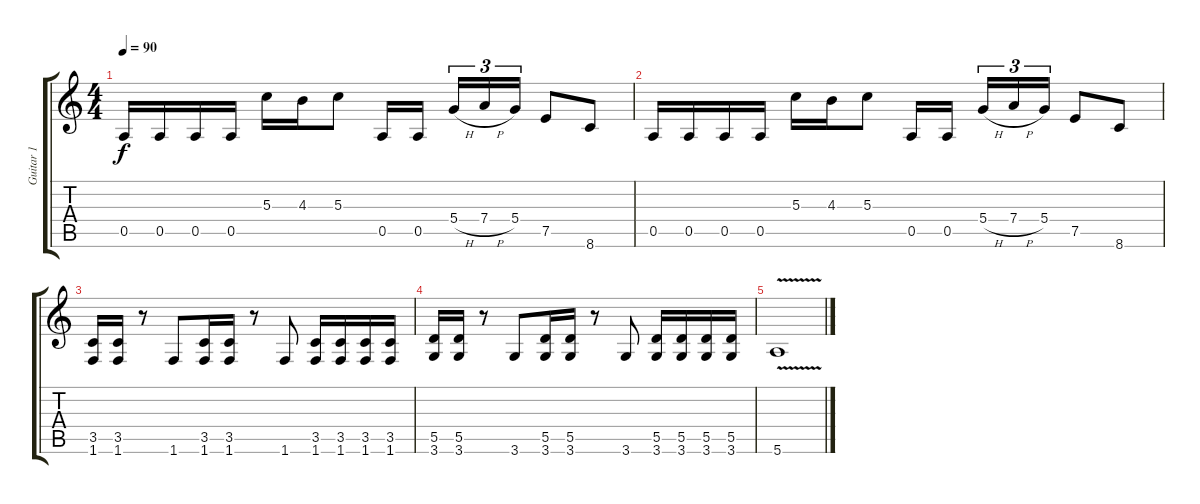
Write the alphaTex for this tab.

\track ("Guitar 1" "Guitar 1") {instrument distortionguitar}
\staff {score tabs}
\tuning (E4 B3 G3 D3 A2 E2) {hide}
\ts (4 4)
\tempo 90
\clef g2
\ks c
0.5.16{dy f} 0.5.16 0.5.16 0.5.16 5.3.16 4.3.16 5.3.8 0.5.16 0.5.16 5.4{h}.16{tu (3 2)} 7.4{h}.16{tu (3 2)} 5.4.16{tu (3 2)} 7.5.8 8.6.8 |
0.5.16 0.5.16 0.5.16 0.5.16 5.3.16 4.3.16 5.3.8 0.5.16 0.5.16 5.4{h}.16{tu (3 2)} 7.4{h}.16{tu (3 2)} 5.4.16{tu (3 2)} 7.5.8 8.6.8 |
(3.5 1.6).16 (3.5 1.6).16 r.8 1.6.8 (3.5 1.6).16 (3.5 1.6).16 r.8 1.6.8 (3.5 1.6).16 (3.5 1.6).16 (3.5 1.6).16 (3.5 1.6).16 |
(5.5 3.6).16 (5.5 3.6).16 r.8 3.6.8 (5.5 3.6).16 (5.5 3.6).16 r.8 3.6.8 (5.5 3.6).16 (5.5 3.6).16 (5.5 3.6).16 (5.5 3.6).16 |
5.6{v}.1
